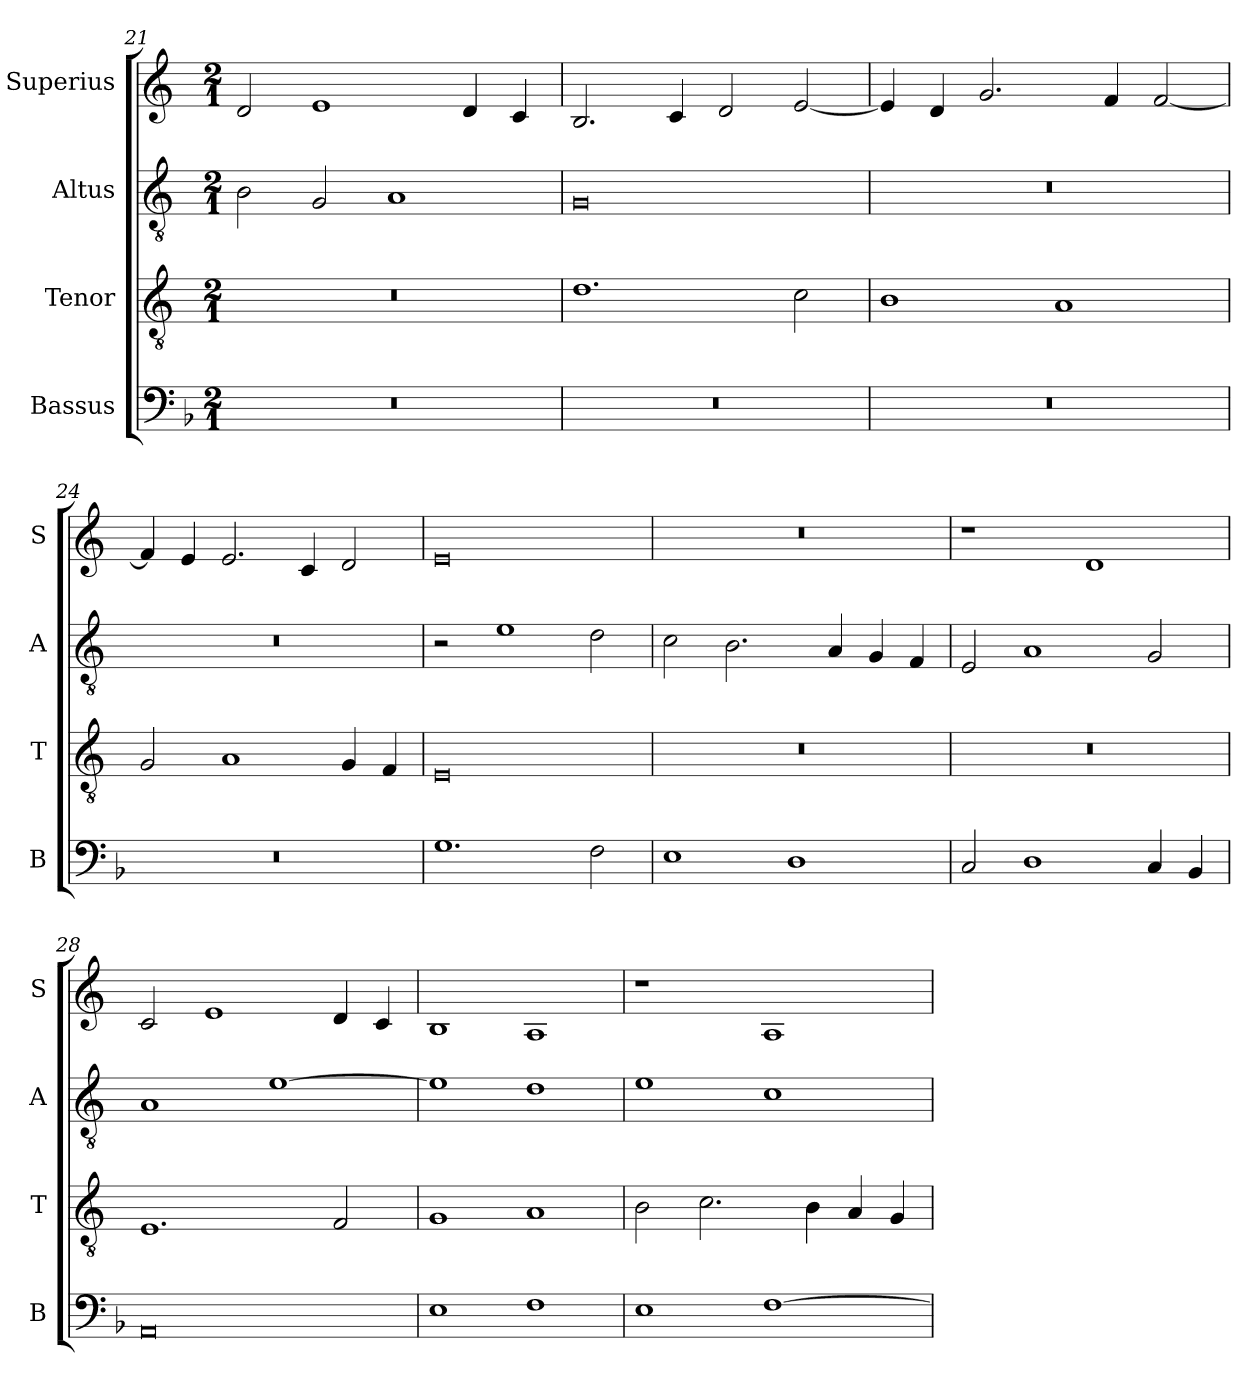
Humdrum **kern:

**kern	**kern	**kern	**kern
*part4	*part3	*part2	*part1
*staff4	*staff3	*staff2	*staff1
*I"Bassus	*I"Tenor	*I"Altus	*I"Superius
*I'B	*I'T	*I'A	*I'S
*clefF4	*clefGv2	*clefGv2	*clefG2
*k[b-]	*k[]	*k[]	*k[]
*M2/1	*M2/1	*M2/1	*M2/1
=21	=21	=21	=21
0r	0r	2B\	2d/
.	.	2G/	1e
.	.	1A	.
.	.	.	4d/
.	.	.	4c/
=22	=22	=22	=22
0r	1.d	0G	2.B/
.	.	.	4c/
.	.	.	2d/
.	2c\	.	[2e/
=23	=23	=23	=23
0r	1B	0r	4e/]
.	.	.	4d/
.	.	.	2.g/
.	1A	.	.
.	.	.	4f/
.	.	.	[2f/
=24	=24	=24	=24
0r	2G/	0r	4f/]
.	.	.	4e/
.	1A	.	2.e/
.	.	.	4c/
.	4G/	.	2d/
.	4F/	.	.
=25	=25	=25	=25
1.G	0E	2r	0e
.	.	1e	.
2F\	.	2d\	.
=26	=26	=26	=26
1E	0r	2c\	0r
.	.	2.B\	.
1D	.	.	.
.	.	4A/	.
.	.	4G/	.
.	.	4F/	.
=27	=27	=27	=27
2C/	0r	2E/	1r
1D	.	1A	.
.	.	.	1d
4C/	.	2G/	.
4BB-/	.	.	.
=28	=28	=28	=28
0AA	1.E	1A	2c/
.	.	.	1e
.	.	[1e	.
.	2F/	.	4d/
.	.	.	4c/
=29	=29	=29	=29
1E	1G	1e]	1B
1F	1A	1d	1A
=30	=30	=30	=30
1E	2B\	1e	1r
.	2.c\	.	.
[1F	.	1c	1A
.	4B\	.	.
.	4A/	.	.
.	4G/	.	.
=	=	=	=
*-	*-	*-	*-
